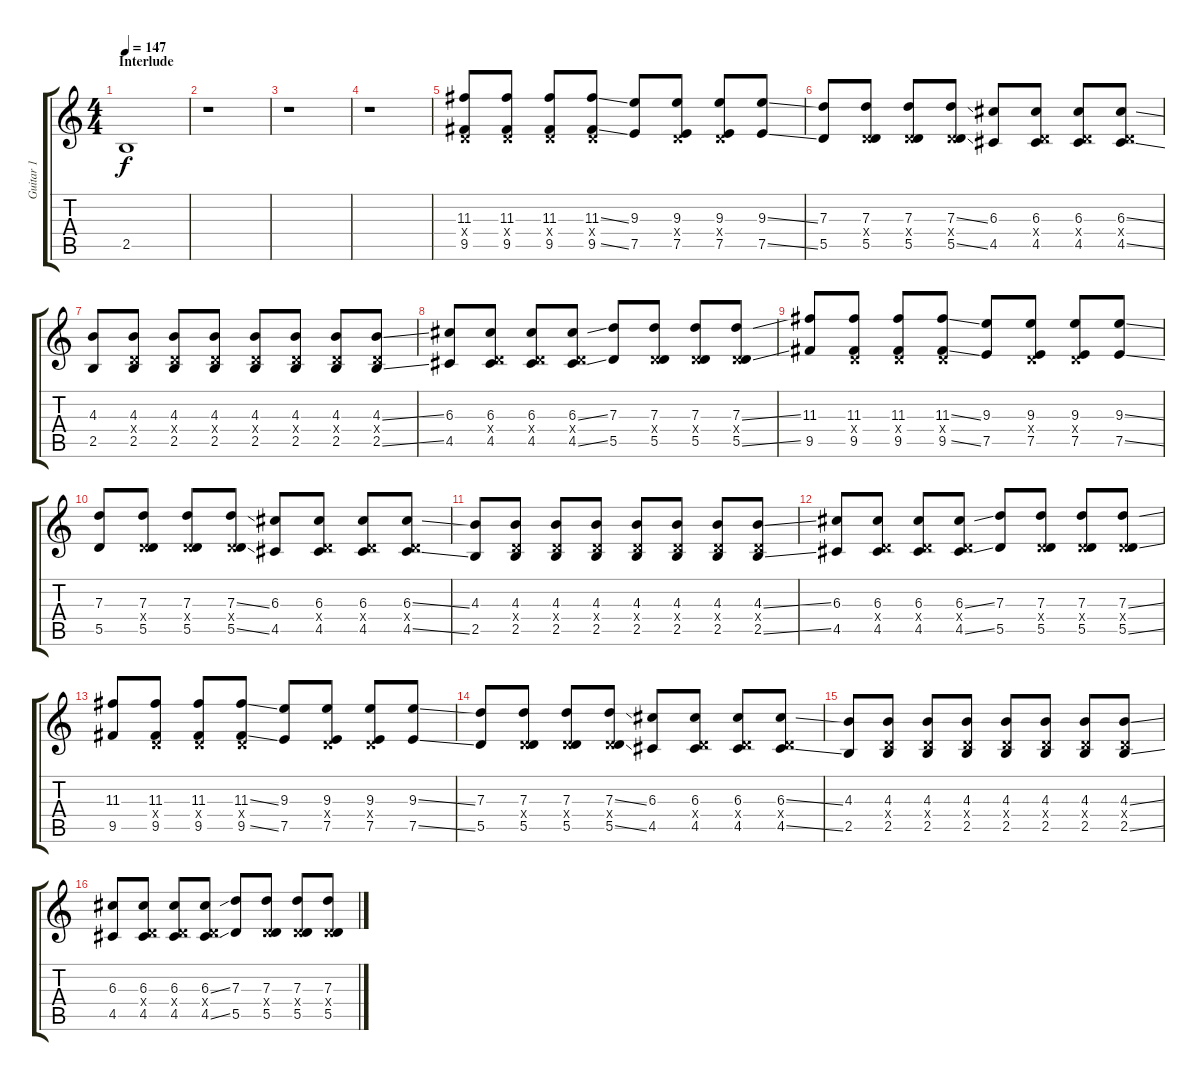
\track ("Guitar 1" "Guitar 1") {instrument acousticguitarsteel}
\staff {score tabs}
\tuning (E4 B3 G3 D3 A2 E2) {hide}
\ts (4 4)
\section ("" "Interlude")
\tempo 147
\clef g2
\ks c
2.5{t}.1{dy f} |
r.1 |
r.1 |
r.1 |
(11.3 0.4{x} 9.5).8{volume 12} (11.3 0.4{x} 9.5).8 (11.3 0.4{x} 9.5).8 (11.3{ss} 0.4{x} 9.5{ss}).8 (9.3 7.5).8 (9.3 0.4{x} 7.5).8 (9.3 0.4{x} 7.5).8 (9.3{ss} 7.5{ss}).8 |
(7.3 5.5).8 (7.3 0.4{x} 5.5).8 (7.3 0.4{x} 5.5).8 (7.3{ss} 0.4{x} 5.5{ss}).8 (6.3 4.5).8 (6.3 0.4{x} 4.5).8 (6.3 0.4{x} 4.5).8 (6.3{ss} 0.4{x} 4.5{ss}).8 |
(4.3 2.5).8 (4.3 0.4{x} 2.5).8 (4.3 0.4{x} 2.5).8 (4.3 0.4{x} 2.5).8 (4.3 0.4{x} 2.5).8 (4.3 0.4{x} 2.5).8 (4.3 0.4{x} 2.5).8 (4.3{ss} 0.4{x} 2.5{ss}).8 |
(6.3 4.5).8 (6.3 0.4{x} 4.5).8 (6.3 0.4{x} 4.5).8 (6.3{ss} 0.4{x} 4.5{ss}).8 (7.3 5.5).8 (7.3 0.4{x} 5.5).8 (7.3 0.4{x} 5.5).8 (7.3{ss} 0.4{x} 5.5{ss}).8 |
(11.3 9.5).8 (11.3 0.4{x} 9.5).8 (11.3 0.4{x} 9.5).8 (11.3{ss} 0.4{x} 9.5{ss}).8 (9.3 7.5).8 (9.3 0.4{x} 7.5).8 (9.3 0.4{x} 7.5).8 (9.3{ss} 7.5{ss}).8 |
(7.3 5.5).8 (7.3 0.4{x} 5.5).8 (7.3 0.4{x} 5.5).8 (7.3{ss} 0.4{x} 5.5{ss}).8 (6.3 4.5).8 (6.3 0.4{x} 4.5).8 (6.3 0.4{x} 4.5).8 (6.3{ss} 0.4{x} 4.5{ss}).8 |
(4.3 2.5).8 (4.3 0.4{x} 2.5).8 (4.3 0.4{x} 2.5).8 (4.3 0.4{x} 2.5).8 (4.3 0.4{x} 2.5).8 (4.3 0.4{x} 2.5).8 (4.3 0.4{x} 2.5).8 (4.3{ss} 0.4{x} 2.5{ss}).8 |
(6.3 4.5).8 (6.3 0.4{x} 4.5).8 (6.3 0.4{x} 4.5).8 (6.3{ss} 0.4{x} 4.5{ss}).8 (7.3 5.5).8 (7.3 0.4{x} 5.5).8 (7.3 0.4{x} 5.5).8 (7.3{ss} 0.4{x} 5.5{ss}).8 |
(11.3 9.5).8 (11.3 0.4{x} 9.5).8 (11.3 0.4{x} 9.5).8 (11.3{ss} 0.4{x} 9.5{ss}).8 (9.3 7.5).8 (9.3 0.4{x} 7.5).8 (9.3 0.4{x} 7.5).8 (9.3{ss} 7.5{ss}).8 |
(7.3 5.5).8 (7.3 0.4{x} 5.5).8 (7.3 0.4{x} 5.5).8 (7.3{ss} 0.4{x} 5.5{ss}).8 (6.3 4.5).8 (6.3 0.4{x} 4.5).8 (6.3 0.4{x} 4.5).8 (6.3{ss} 0.4{x} 4.5{ss}).8 |
(4.3 2.5).8 (4.3 0.4{x} 2.5).8 (4.3 0.4{x} 2.5).8 (4.3 0.4{x} 2.5).8 (4.3 0.4{x} 2.5).8 (4.3 0.4{x} 2.5).8 (4.3 0.4{x} 2.5).8 (4.3{ss} 0.4{x} 2.5{ss}).8 |
(6.3 4.5).8 (6.3 0.4{x} 4.5).8 (6.3 0.4{x} 4.5).8 (6.3{ss} 0.4{x} 4.5{ss}).8 (7.3 5.5).8 (7.3 0.4{x} 5.5).8 (7.3 0.4{x} 5.5).8 (7.3{ss} 0.4{x} 5.5{ss}).8
